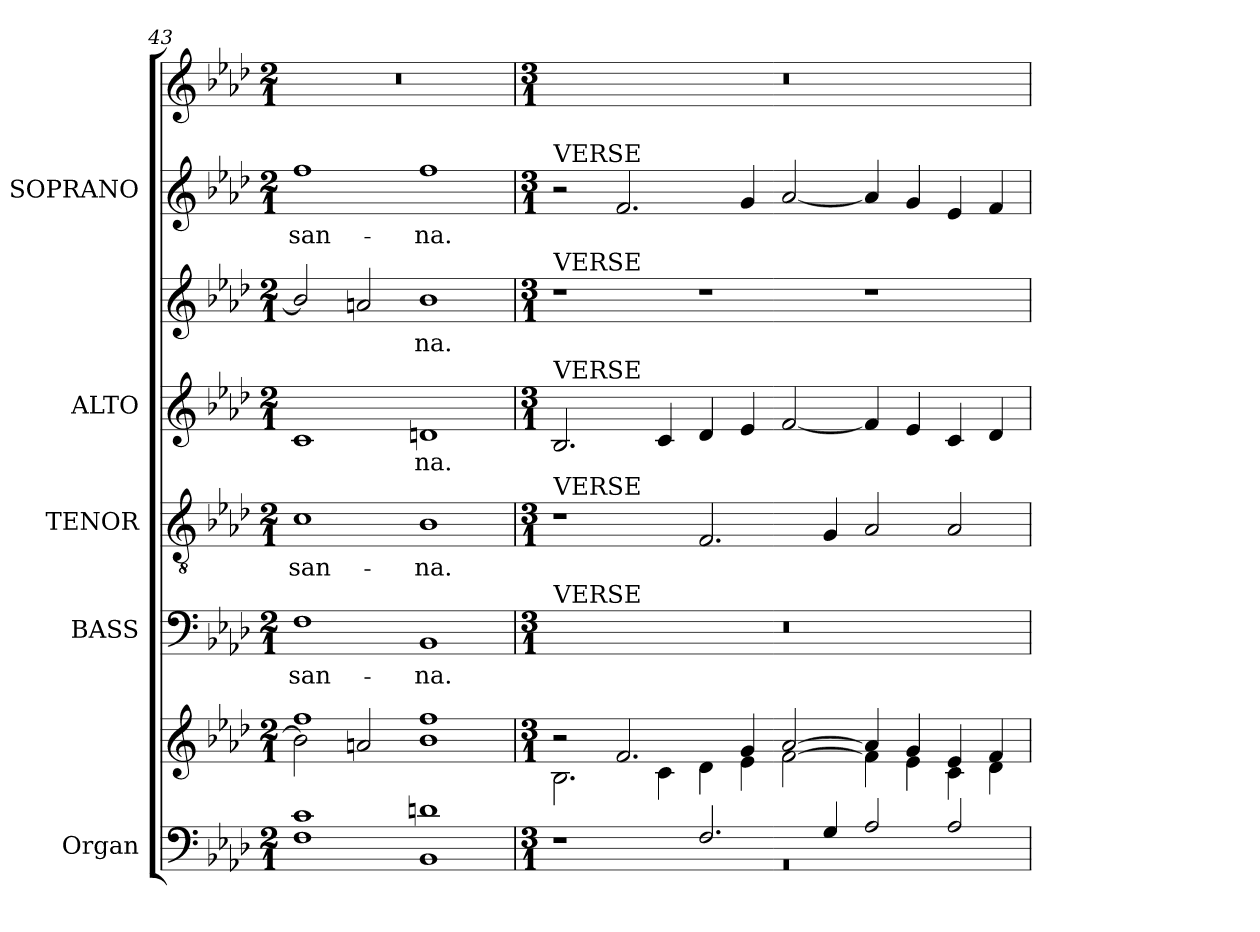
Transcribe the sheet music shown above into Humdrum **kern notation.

**kern	**kern	**kern	**text	**kern	**text	**kern	**text	**kern	**text	**kern	**text	**kern
*part5	*part5	*part4	*part4	*part3	*part3	*part2	*part2	*part2	*part2	*part1	*part1	*part1
*staff8	*staff7	*staff6	*staff6	*staff5	*staff5	*staff4	*staff4	*staff3	*staff3	*staff2	*staff2	*staff1
*I"Organ	*	*I"BASS	*	*I"TENOR	*	*I"ALTO	*	*	*	*I"SOPRANO	*	*
*I'Org.	*	*I'B.	*	*I'T.	*	*I'A.	*	*	*	*I'S.	*	*
*clefF4	*clefG2	*clefF4	*	*clefGv2	*	*clefG2	*	*clefG2	*	*clefG2	*	*clefG2
*	*	*	*	*ITrd7c12	*	*	*	*	*	*	*	*
*k[b-e-a-d-]	*k[b-e-a-d-]	*k[b-e-a-d-]	*	*k[b-e-a-d-]	*	*k[b-e-a-d-]	*	*k[b-e-a-d-]	*	*k[b-e-a-d-]	*	*k[b-e-a-d-]
*A-:	*A-:	*A-:	*	*A-:	*	*A-:	*	*A-:	*	*A-:	*	*A-:
*M2/1	*M2/1	*M2/1	*	*M2/1	*	*M2/1	*	*M2/1	*	*M2/1	*	*M2/1
=43	=43	=43	=43	=43	=43	=43	=43	=43	=43	=43	=43	=43
*^	*^	*	*	*	*	*	*	*	*	*	*	*
*	*	*	*^	*	*	*	*	*	*	*	*	*	*	*
!	!	!	!	!	!	!LO:LY:b:color=#000000	!	!	!	!	!	!	!	!	!
!	!	!	!	!	!	!	!	!LO:LY:b:color=#000000	!	!	!	!	!	!	!
!	!	!	!	!	!	!	!	!	!	!	!	!	!	!LO:LY:b:color=#000000	!LO:N:vis=1
1ci	1Fi	1ffi	2b-i\]	1ryy	1Fi	-san-	1Ci	-san-	1ci	.	2b-i/]	.	1ffi	-san-	0r
.	.	.	2ani/	.	.	.	.	.	.	.	2ani/	.	.	.	.
!	!	!	!	!	!	!LO:LY:b:color=#000000	!	!	!	!	!	!	!	!	!
!	!	!	!	!	!	!	!	!LO:LY:b:color=#000000	!	!	!	!	!	!	!
!	!	!	!	!	!	!	!	!	!	!LO:LY:b:color=#000000	!	!	!	!	!
!	!	!	!	!	!	!	!	!	!	!	!	!LO:LY:b:color=#000000	!	!	!
!	!	!	!	!	!	!	!	!	!	!	!	!	!	!LO:LY:b:color=#000000	!
1dni	1BB-i	1ffi	1b-i	1ryy	1BB-i	-na.	1BB-i	-na.	1dni	-na.	1b-i	-na.	1ffi	-na.	.
=44	=44	=44	=44	=44	=44	=44	=44	=44	=44	=44	=44	=44	=44	=44	=44
*M3/1	*	*M3/1	*	*	*M3/1	*	*M3/1	*	*M3/1	*	*M3/1	*	*M3/1	*	*M3/1
!	!	!	!	!	!	!	!	!	!	!	!	!	!LO:TX:a:t=VERSE	!	!
!	!	!	!	!	!	!	!	!	!	!	!LO:TX:a:t=VERSE	!	!	!	!
!	!	!	!	!	!	!	!	!	!LO:TX:a:t=VERSE	!	!	!	!	!	!
!	!	!	!	!	!	!	!LO:TX:a:t=VERSE	!	!	!	!	!	!	!	!
!	!	!	!	!	!LO:TX:a:t=VERSE	!	!	!	!	!	!	!	!	!	!
!	!LO:N:vis=1	!	!LO:N:vis=1	!	!LO:N:vis=1	!	!	!	!	!	!	!	!	!	!LO:N:vis=1
1r	0.r	2r	0.ryy	2.B-i\	0.r	.	1r	.	2.B-i/	.	1r	.	2r	.	0.r
.	.	2.fi/	.	.	.	.	.	.	.	.	.	.	2.fi/	.	.
.	.	.	.	4ci\	.	.	.	.	4ci/	.	.	.	.	.	.
2.Fi/	.	.	.	4d-i\	.	.	2.FFi/	.	4d-i/	.	1r	.	.	.	.
.	.	4gi/	.	4e-i\	.	.	.	.	4e-i/	.	.	.	4gi/	.	.
.	.	[2a-i/	.	[2fi\	.	.	.	.	[2fi/	.	.	.	[2a-i/	.	.
4Gi/	.	.	.	.	.	.	4GGi/	.	.	.	.	.	.	.	.
2A-i/	.	4a-i/]	.	4fi\]	.	.	2AA-i/	.	4fi/]	.	1r	.	4a-i/]	.	.
.	.	4gi/	.	4e-i\	.	.	.	.	4e-i/	.	.	.	4gi/	.	.
2A-i/	.	4e-i/	.	4ci\	.	.	2AA-i/	.	4ci/	.	.	.	4e-i/	.	.
.	.	4fi/	.	4d-i\	.	.	.	.	4d-i/	.	.	.	4fi/	.	.
*v	*v	*	*	*	*	*	*	*	*	*	*	*	*	*	*
*	*v	*v	*v	*	*	*	*	*	*	*	*	*	*	*
=	=	=	=	=	=	=	=	=	=	=	=	=
*-	*-	*-	*-	*-	*-	*-	*-	*-	*-	*-	*-	*-
